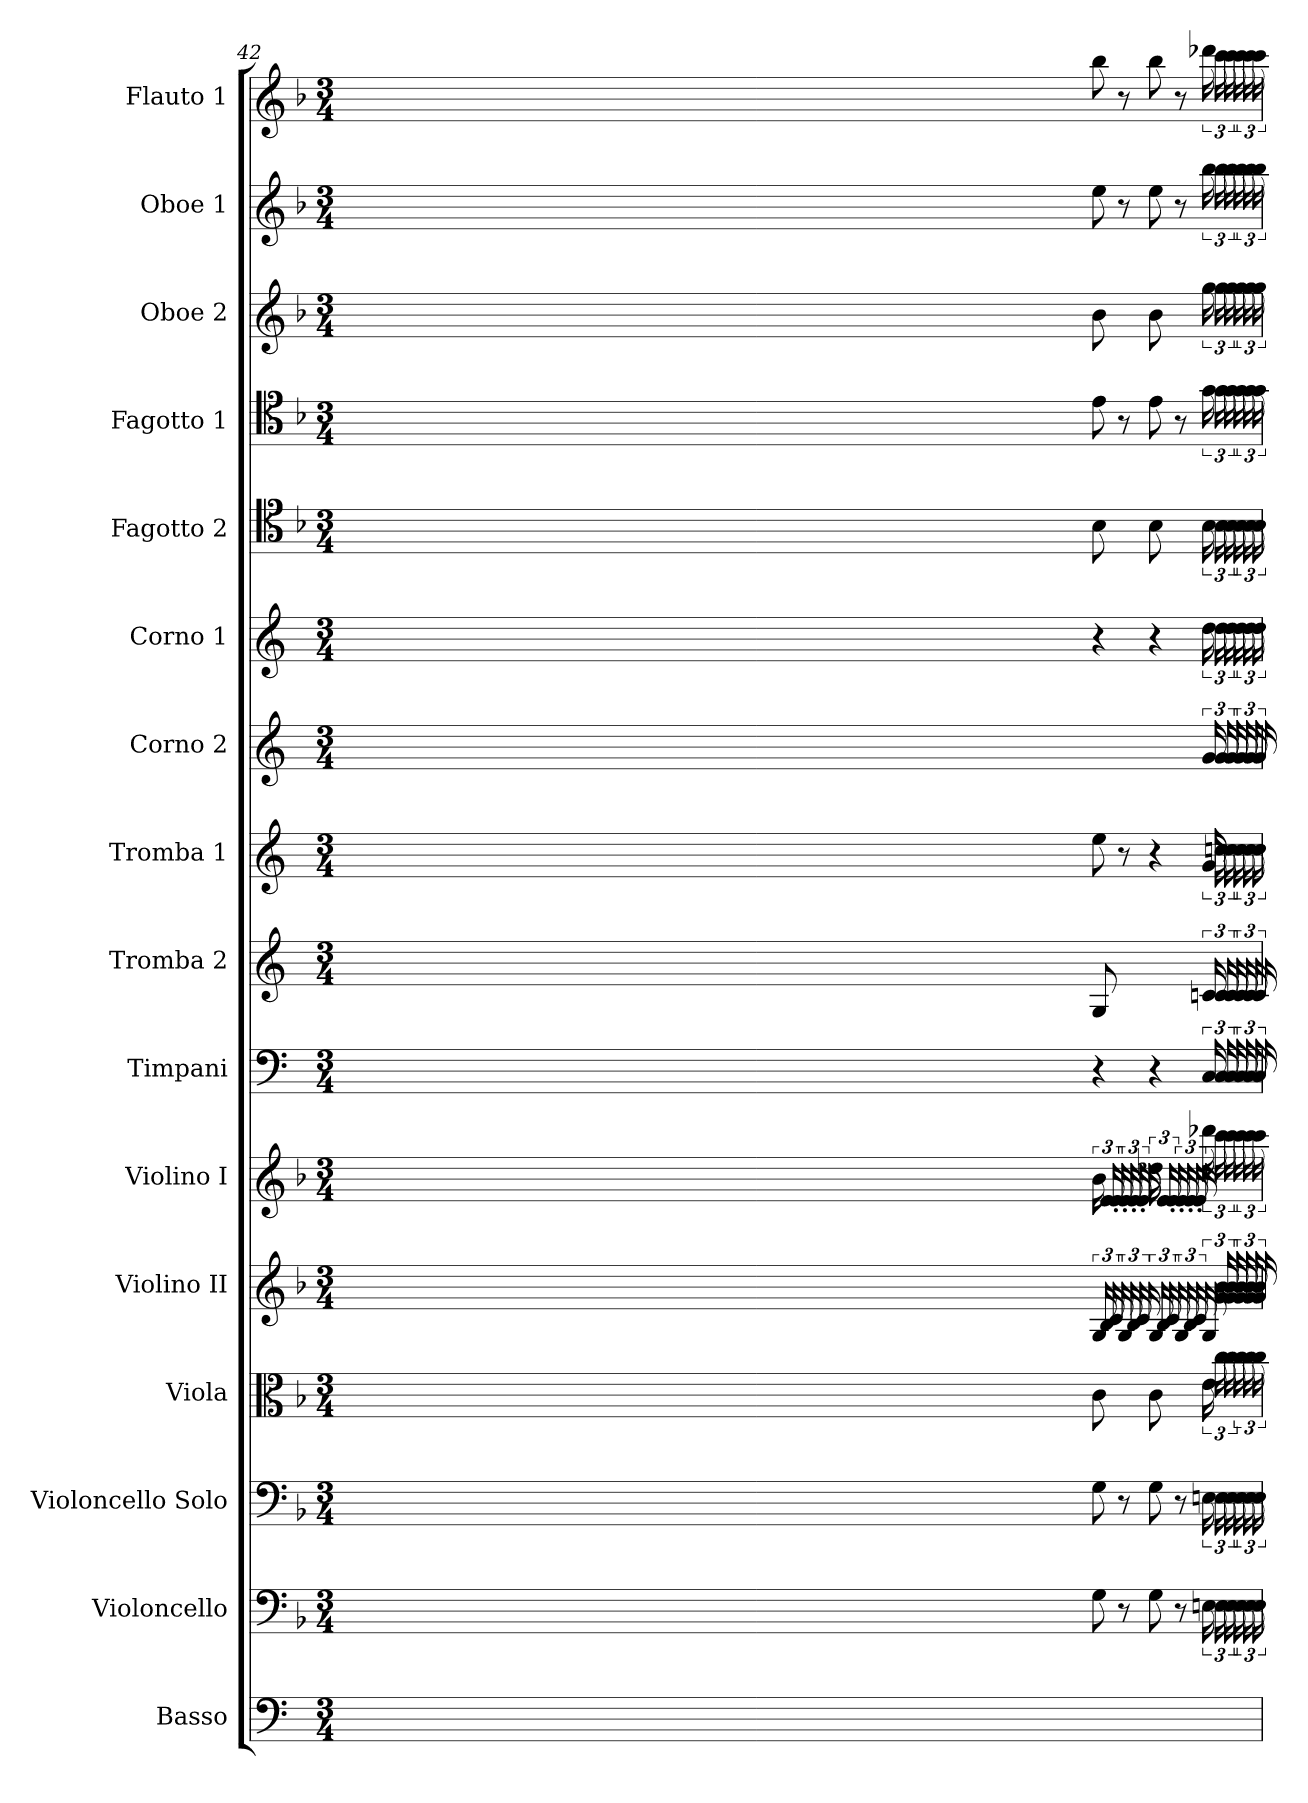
**kern	**kern	**kern	**kern	**kern	**kern	**kern	**kern	**kern	**kern	**kern	**kern	**kern	**kern	**kern	**kern
*part16	*part15	*part14	*part13	*part12	*part11	*part10	*part9	*part8	*part7	*part6	*part5	*part4	*part3	*part2	*part1
*staff16	*staff15	*staff14	*staff13	*staff12	*staff11	*staff10	*staff9	*staff8	*staff7	*staff6	*staff5	*staff4	*staff3	*staff2	*staff1
*I"Basso	*I"Violoncello	*I"Violoncello Solo	*I"Viola	*I"Violino II	*I"Violino I	*I"Timpani	*I"Tromba 2	*I"Tromba 1	*I"Corno 2	*I"Corno 1	*I"Fagotto 2	*I"Fagotto 1	*I"Oboe 2	*I"Oboe 1	*I"Flauto 1
*	*I'Vc	*I'Vc	*I'Vla	*I'Vln	*I'Vln	*	*	*	*	*	*	*	*I'Ob	*I'Ob	*I'Fl
*clefF4	*clefF4	*clefF4	*clefC3	*clefG2	*clefG2	*clefF4	*clefG2	*clefG2	*clefG2	*clefG2	*clefC4	*clefC4	*clefG2	*clefG2	*clefG2
*ITrd7c12	*	*	*	*	*	*	*ITrd1c2	*ITrd1c2	*ITrd4c7	*ITrd4c7	*	*	*	*	*
*	*k[b-]	*k[b-]	*k[b-]	*k[b-]	*k[b-]	*	*	*	*	*	*k[b-]	*k[b-]	*k[b-]	*k[b-]	*k[b-]
*M3/4	*M3/4	*M3/4	*M3/4	*M3/4	*M3/4	*M3/4	*M3/4	*M3/4	*M3/4	*M3/4	*M3/4	*M3/4	*M3/4	*M3/4	*M3/4
=42	=42	=42	=42	=42	=42	=42	=42	=42	=42	=42	=42	=42	=42	=42	=42
1ryy	1ryy	1ryy	1ryy	1ryy	1ryy	1ryy	1ryy	1ryy	1ryy	1ryy	1ryy	1ryy	1ryy	1ryy	1ryy
1ryy	1ryy	1ryy	1ryy	1ryy	1ryy	1ryy	1ryy	1ryy	1ryy	1ryy	1ryy	1ryy	1ryy	1ryy	1ryy
1ryy	1ryy	1ryy	1ryy	1ryy	1ryy	1ryy	1ryy	1ryy	1ryy	1ryy	1ryy	1ryy	1ryy	1ryy	1ryy
1ryy	1ryy	1ryy	1ryy	1ryy	1ryy	1ryy	1ryy	1ryy	1ryy	1ryy	1ryy	1ryy	1ryy	1ryy	1ryy
1ryy	1ryy	1ryy	1ryy	1ryy	1ryy	1ryy	1ryy	1ryy	1ryy	1ryy	1ryy	1ryy	1ryy	1ryy	1ryy
1ryy	1ryy	1ryy	1ryy	1ryy	1ryy	1ryy	1ryy	1ryy	1ryy	1ryy	1ryy	1ryy	1ryy	1ryy	1ryy
1ryy	1ryy	1ryy	1ryy	1ryy	1ryy	1ryy	1ryy	1ryy	1ryy	1ryy	1ryy	1ryy	1ryy	1ryy	1ryy
1ryy	1ryy	1ryy	1ryy	1ryy	1ryy	1ryy	1ryy	1ryy	1ryy	1ryy	1ryy	1ryy	1ryy	1ryy	1ryy
1ryy	1ryy	1ryy	1ryy	1ryy	1ryy	1ryy	1ryy	1ryy	1ryy	1ryy	1ryy	1ryy	1ryy	1ryy	1ryy
1ryy	1ryy	1ryy	1ryy	1ryy	1ryy	1ryy	1ryy	1ryy	1ryy	1ryy	1ryy	1ryy	1ryy	1ryy	1ryy
1ryy	1ryy	1ryy	1ryy	1ryy	1ryy	1ryy	1ryy	1ryy	1ryy	1ryy	1ryy	1ryy	1ryy	1ryy	1ryy
1ryy	1ryy	1ryy	1ryy	1ryy	1ryy	1ryy	1ryy	1ryy	1ryy	1ryy	1ryy	1ryy	1ryy	1ryy	1ryy
1ryy	1ryy	1ryy	1ryy	1ryy	1ryy	1ryy	1ryy	1ryy	1ryy	1ryy	1ryy	1ryy	1ryy	1ryy	1ryy
1ryy	1ryy	1ryy	1ryy	1ryy	1ryy	1ryy	1ryy	1ryy	1ryy	1ryy	1ryy	1ryy	1ryy	1ryy	1ryy
1ryy	1ryy	1ryy	1ryy	1ryy	1ryy	1ryy	1ryy	1ryy	1ryy	1ryy	1ryy	1ryy	1ryy	1ryy	1ryy
1ryy	1ryy	1ryy	1ryy	1ryy	1ryy	1ryy	1ryy	1ryy	1ryy	1ryy	1ryy	1ryy	1ryy	1ryy	1ryy
1ryy	1ryy	1ryy	1ryy	1ryy	1ryy	1ryy	1ryy	1ryy	1ryy	1ryy	1ryy	1ryy	1ryy	1ryy	1ryy
1ryy	1ryy	1ryy	1ryy	1ryy	1ryy	1ryy	1ryy	1ryy	1ryy	1ryy	1ryy	1ryy	1ryy	1ryy	1ryy
1ryy	1ryy	1ryy	1ryy	1ryy	1ryy	1ryy	1ryy	1ryy	1ryy	1ryy	1ryy	1ryy	1ryy	1ryy	1ryy
1ryy	1ryy	1ryy	1ryy	1ryy	1ryy	1ryy	1ryy	1ryy	1ryy	1ryy	1ryy	1ryy	1ryy	1ryy	1ryy
1ryy	1ryy	1ryy	1ryy	1ryy	1ryy	1ryy	1ryy	1ryy	1ryy	1ryy	1ryy	1ryy	1ryy	1ryy	1ryy
1ryy	1ryy	1ryy	1ryy	1ryy	1ryy	1ryy	1ryy	1ryy	1ryy	1ryy	1ryy	1ryy	1ryy	1ryy	1ryy
1ryy	1ryy	1ryy	1ryy	1ryy	1ryy	1ryy	1ryy	1ryy	1ryy	1ryy	1ryy	1ryy	1ryy	1ryy	1ryy
1ryy	1ryy	1ryy	1ryy	1ryy	1ryy	1ryy	1ryy	1ryy	1ryy	1ryy	1ryy	1ryy	1ryy	1ryy	1ryy
1ryy	1ryy	1ryy	1ryy	1ryy	1ryy	1ryy	1ryy	1ryy	1ryy	1ryy	1ryy	1ryy	1ryy	1ryy	1ryy
1ryy	1ryy	1ryy	1ryy	1ryy	1ryy	1ryy	1ryy	1ryy	1ryy	1ryy	1ryy	1ryy	1ryy	1ryy	1ryy
1ryy	1ryy	1ryy	1ryy	1ryy	1ryy	1ryy	1ryy	1ryy	1ryy	1ryy	1ryy	1ryy	1ryy	1ryy	1ryy
1ryy	1ryy	1ryy	1ryy	1ryy	1ryy	1ryy	1ryy	1ryy	1ryy	1ryy	1ryy	1ryy	1ryy	1ryy	1ryy
1ryy	1ryy	1ryy	1ryy	1ryy	1ryy	1ryy	1ryy	1ryy	1ryy	1ryy	1ryy	1ryy	1ryy	1ryy	1ryy
1ryy	1ryy	1ryy	1ryy	1ryy	1ryy	1ryy	1ryy	1ryy	1ryy	1ryy	1ryy	1ryy	1ryy	1ryy	1ryy
1ryy	1ryy	1ryy	1ryy	1ryy	1ryy	1ryy	1ryy	1ryy	1ryy	1ryy	1ryy	1ryy	1ryy	1ryy	1ryy
2.ryy	8G	8G	8c	24G	24b-	4r	8F	8dd	2ryy	4r	8B-	8e	8b-	8ee	8bb-
.	.	.	.	24B-	24e	.	.	.	.	.	.	.	.	.	.
.	.	.	.	24c	24e'	.	.	.	.	.	.	.	.	.	.
.	8r	8r	8ryy	24G	24e'	.	8ryy	8r	.	.	8ryy	8r	8ryy	8r	8r
.	.	.	.	24B-	24e'	.	.	.	.	.	.	.	.	.	.
.	.	.	.	24c	24e'	.	.	.	.	.	.	.	.	.	.
.	8G	8G	8c	24G	24dd-X	4r	4ryy	4r	.	4r	8B-	8e	8b-	8ee	8bb-
.	.	.	.	24B-	24e	.	.	.	.	.	.	.	.	.	.
.	.	.	.	24c	24e'	.	.	.	.	.	.	.	.	.	.
.	8r	8r	8ryy	24G	24e'	.	.	.	.	.	8ryy	8r	8ryy	8r	8r
.	.	.	.	24B-	24e'	.	.	.	.	.	.	.	.	.	.
.	.	.	.	24c	24e'	.	.	.	.	.	.	.	.	.	.
.	24En	24En	24e	24G	24ddd-X	24C	24B-	24f	24c	24g	24B-	24g	24gg	24bb-	24ddd-X
.	24E	24E	24cc	24g 24b-	24ccc	24C	24B-	24b-	24c	24g	24B-	24g	24gg	24bb-	24ccc
.	24E	24E	24cc	24g 24b-	24ccc	24C	24B-	24b-	24c	24g	24B-	24g	24gg	24bb-	24ccc
.	24E	24E	24cc	24g 24b-	24ccc	24C	24B-	24b-	24c	24g	24B-	24g	24gg	24bb-	24ccc
.	24E	24E	24cc	24g 24b-	24ccc	24C	24B-	24b-	24c	24g	24B-	24g	24gg	24bb-	24ccc
.	24E	24E	24cc	24g 24b-	24ccc	24C	24B-	24b-	24c	24g	24B-	24g	24gg	24bb-	24ccc
=	=	=	=	=	=	=	=	=	=	=	=	=	=	=	=
*-	*-	*-	*-	*-	*-	*-	*-	*-	*-	*-	*-	*-	*-	*-	*-
